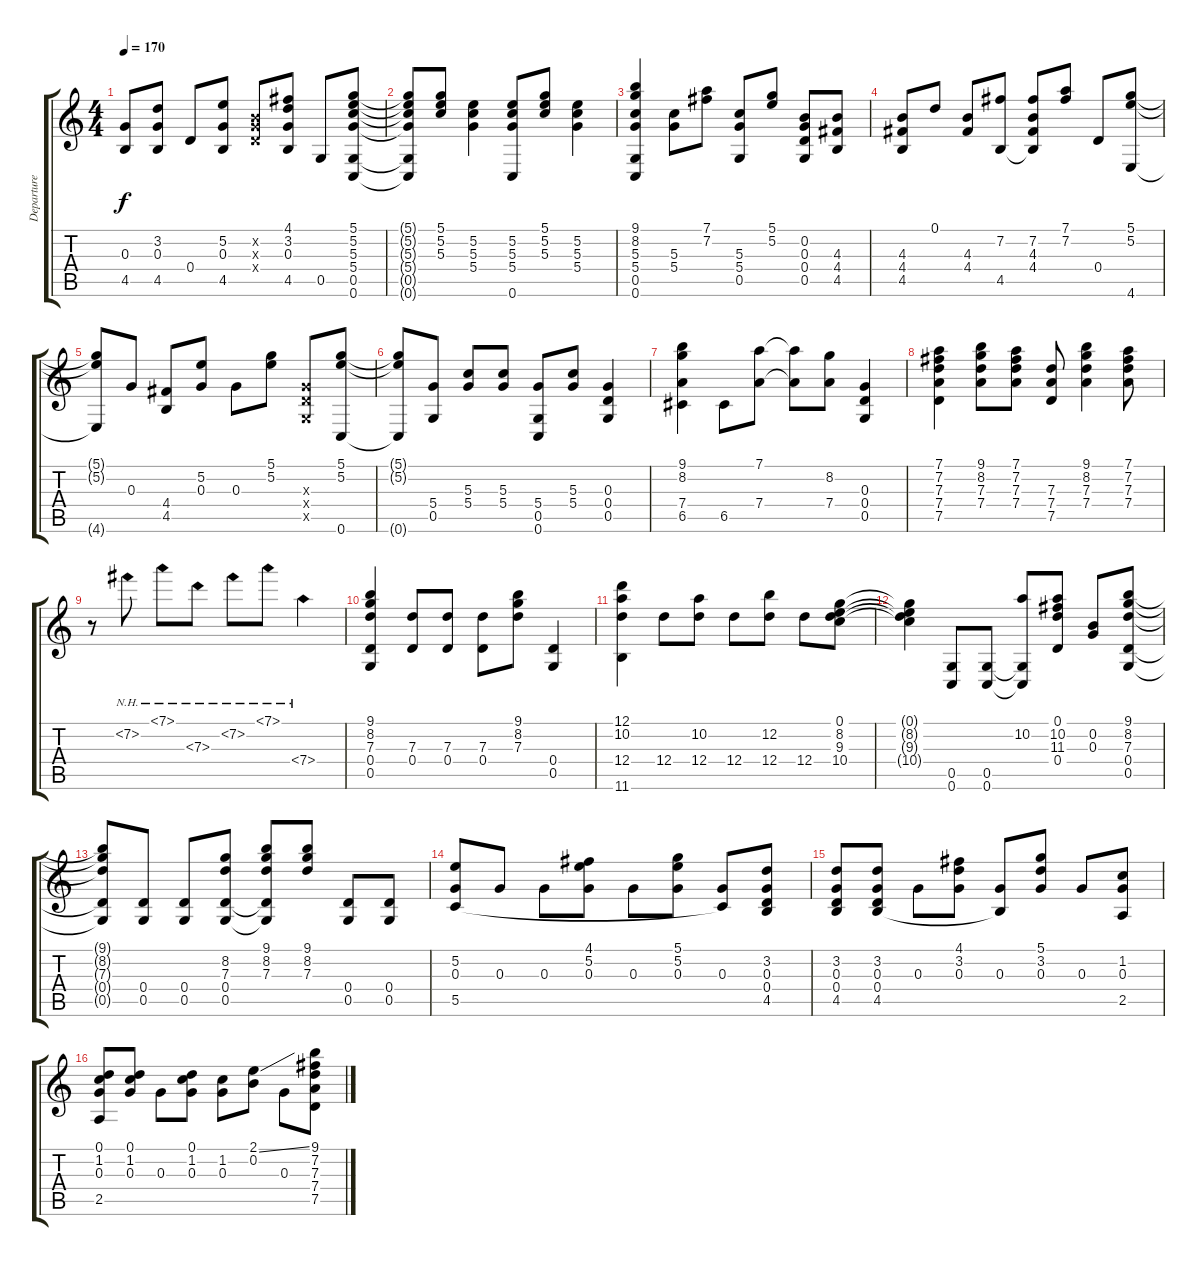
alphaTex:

\track ("Departure" "Departure") {instrument acousticguitarnylon}
\staff {score tabs}
\tuning (D4 B3 G3 D3 G2 C2) {hide}
\ts (4 4)
\tempo 170
\clef g2
\ks c
(0.3 4.5{t}).8{dy f} (3.2 0.3 4.5).8 0.4.8 (5.2 0.3 4.5).8 (0.2{x} 0.3{x} 0.4{x}).8 (4.1 3.2 0.3 4.5).8 0.5.8 (5.1 5.2 5.3 5.4 0.5 0.6).8 |
(5.1{t} 5.2{t} 5.3{t} 5.4{t} 0.5{t} 0.6{t}).8 (5.1 5.2 5.3).8 (5.2 5.3 5.4).4 (5.2 5.3 5.4 0.6).8 (5.1 5.2 5.3).8 (5.2 5.3 5.4).4 |
(9.1 8.2 5.3 5.4 0.5 0.6).4 (5.3 5.4).8 (7.1 7.2).8 (5.3 5.4 0.5).8 (5.1 5.2).8 (0.2 0.3 0.4 0.5).8 (4.3 4.4 4.5).8 |
(4.3 4.4 4.5).8 0.1.8 (4.3 4.4).8 (7.2 4.5).8 (7.2 4.3 4.4 4.5{t}).8 (7.1 7.2).8 0.4.8 (5.1 5.2 4.6).8 |
(5.1{t} 5.2{t} 4.6{t}).8 0.3.8 (4.4 4.5).8 (5.2 0.3).8 0.3.8 (5.1 5.2).8 (0.3{x} 0.4{x} 0.5{x}).8 (5.1 5.2 0.6).8 |
(5.1{t} 5.2{t} 0.6{t}).8 (5.4 0.5).8 (5.3 5.4).8 (5.3 5.4).8 (5.4 0.5 0.6).8 (5.3 5.4).8 (0.3 0.4 0.5).4 |
(9.1 8.2 7.4 6.5).4 6.5.8 (7.1 7.4).8 (7.1{t} 7.4{t}).8 (8.2 7.4).8 (0.3 0.4 0.5).4 |
(7.1 7.2 7.3 7.4 7.5).4 (9.1 8.2 7.3 7.4).8 (7.1 7.2 7.3 7.4).8 (7.3 7.4 7.5).8 (9.1 8.2 7.3 7.4).4 (7.1 7.2 7.3 7.4).8 |
r.8 7.2{nh}.8 7.1{nh}.8 7.3{nh}.8 7.2{nh}.8 7.1{nh}.8 7.4{nh}.4 |
(9.1 8.2 7.3 0.4 0.5).4 (7.3 0.4).8 (7.3 0.4).8 (7.3 0.4).8 (9.1 8.2 7.3).8 (0.4 0.5).4 |
(12.1 10.2 12.4 11.6).4 12.4.8 (10.2 12.4).8 12.4.8 (12.2 12.4).8 12.4.8 (0.1 8.2 9.3 10.4).8 |
(0.1{t} 8.2{t} 9.3{t} 10.4{t}).4 (0.5 0.6).8 (0.5 0.6).8 (10.2 0.5{t} 0.6{t}).8 (0.1 10.2 11.3 0.4).8 (0.2 0.3).8 (9.1 8.2 7.3 0.4 0.5).8 |
(9.1{t} 8.2{t} 7.3{t} 0.4{t} 0.5{t}).8 (0.4 0.5).8 (0.4 0.5).8 (8.2 7.3 0.4 0.5).8 (9.1 8.2 7.3 0.4{t} 0.5{t}).8 (9.1 8.2 7.3).8 (0.4 0.5).8 (0.4 0.5).8 |
(5.2 0.3 5.5).8 0.3.8 0.3.8 (4.1 5.2 0.3).8 0.3.8 (5.1 5.2 0.3).8 (0.3 5.5{t}).8 (3.2 0.3 0.4 4.5).8 |
(3.2 0.3 0.4 4.5).8 (3.2 0.3 0.4 4.5).8 0.3.8 (4.1 3.2 0.3).8 (0.3 4.5{t}).8 (5.1 3.2 0.3).8 0.3.8 (1.2 0.3 2.5).8 |
(0.1 1.2 0.3 2.5).8 (0.1 1.2 0.3).8 0.3.8 (0.1 1.2 0.3).8 (1.2 0.3).8 (2.1{ss} 0.2).8 0.3.8 (9.1 7.2 7.3 7.4 7.5).8
